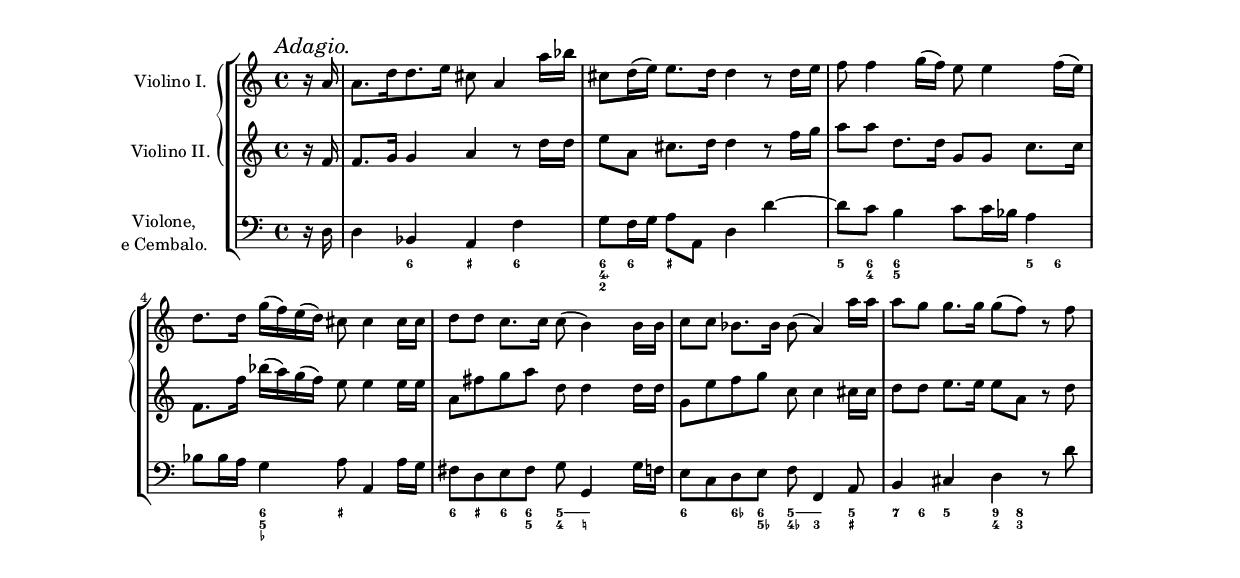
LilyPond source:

\version "2.12.0"
#(set-global-staff-size 15)
\paper{
  ragged-right=##f
  line-width=16\cm
  indent=1.5\cm
}

\layout {
  \context { \Score
    \override PaperColumn #'keep-inside-line = ##t
    \override NonMusicalPaperColumn #'keep-inside-line = ##t
  }
}

% NR 2.7.3 Figured bass


\header {
  lsrtags = "headwords"
  texidoc = ""
  doctitle = "headword"
}

% Arcangelo Corelli, 12 Sonate da Camera, Op. 2
% Sonata II, Allemanda
% measures 1 - 88
% Coded by Neil Puttock; modified by Carl Sorensen

extendOn = \bassFigureExtendersOn
extendOff = \bassFigureExtendersOff

\score {

  \new StaffGroup <<

    \new GrandStaff <<

      \new Staff = "violinoI" {
        \set Staff.instrumentName = \markup {
          \hcenter-in #11
          \line { Violino I. }
        }
        \time 4/4
        \mark \markup { \italic Adagio. }
        \partial 8
        r16 a'16 |
        a'8. [ d''16 d''8.  e''16 ] cis''8 a'4 a''16 bes''16 |
        cis''8 d''16 ( e'' ) e''8.  d''16 d''4 r8 d''16 e''16 |
        f''8 f''4 g''16 ( f''16 ) e''8 e''4 f''16 ( e''16 ) |
        d''8.  d''16 g''16 ( f''16 ) e''16 ( d''16 ) cis''8
            cis''4 cis''16 cis''16 |
        d''8 d''8 c''8.  c''16 c''8 ( b'4 ) b'16 b'16 |
        c''8 c''8 bes'8.  bes'16 bes'8 ( a'4 ) a''16 a''16 |
        a''8 g''8 g''8.  g''16 g''8 ( f''8 ) r8 f''8 |
      }

      \new Staff = "violinoII" {
        \set Staff.instrumentName = \markup {
          \hcenter-in #11
          \line { Violino II. }
        }
        \time 4/4
        \partial 8
        r16 f'16 |
        f'8.  g'16 g'4 a'4 r8 d''16 d''16 |
        e''8 a'8 cis''8.  d''16 d''4 r8 f''16 g''16 |
        a''8 a''8 d''8.  d''16 g'8 g'8 c''8.  c''16 |
        f'8.  f''16 bes''16 ( a''16 ) g''16 ( f''16 ) e''8 e''4 e''16 e''16 |
        a'8 fis''8 g''8 a''8 d''8 d''4 d''16 d''16 |
        g'8 e''8 f''8 g''8 c''8 c''4 cis''16 cis''16 |
        d''8 d''8 e''8.  e''16 e''8 a'8 r8 d''8 |
      }

    >>

    \new Staff = "violone" {
      \set Staff.instrumentName = \markup {
        \hcenter-in #13 {
          \center-column {
            Violone,
            \line { e Cembalo. }
          }
        }
      }
      \time 4/4
      \clef bass
      \partial 8
      r16 d16 |
      d4 bes,4 a,4 f4 |
      g8 f16 g16 a8 a,8 d4 d'4 ~ |
      d'8 c'8 b4 c'8 c'16 bes16 a4 |
      bes8 bes16 a16 g4 a8 a,4 a16 g16 |
      fis8 d8 e8 fis8 g8 g,4 g16 f16 |
      e8 c8 d8 e8 f8 f,4 a,8 |
      b,4 cis4 d4 r8 d'8 |
    }

    \new FiguredBass \figuremode {
      \set figuredBassAlterationDirection = #RIGHT
      \set figuredBassPlusDirection = #RIGHT
      \override VerticalAxisGroup #'minimum-Y-extent = #'()
      \override BassFigureAlignment #'stacking-dir = #DOWN
      s8 |
      s4 <6>4 <_+>4 <6>4 |
      <6 4\+ 2>8 <6>8 <_+> s8 s2 |
      <5>8 <6 4>8 <6 5>4 s4 <5>8 <6>8 |
      s4 <6 5 _-> <_+>2 |
      <6>8 <_+>8 <6>8 <6 5>8 <5 4>8 \extendOn <5 _!>8 \extendOff s4 |
      <6>4 <6->8 <6 5->8 <5 4->8 \extendOn <5 3>4 \extendOff <5 _+>8 |
      <7>8 <6>8 <5>4 <9 4>8 <8 3>8 s4 |
    }

  >>

  \layout {
    \context {
      \Score
      \override RehearsalMark #'break-align-symbols = #'(time-signature)
      \override RehearsalMark #'self-alignment-X = #LEFT
      \override TimeSignature #'break-align-anchor-alignment = #LEFT
    }
  }
}
